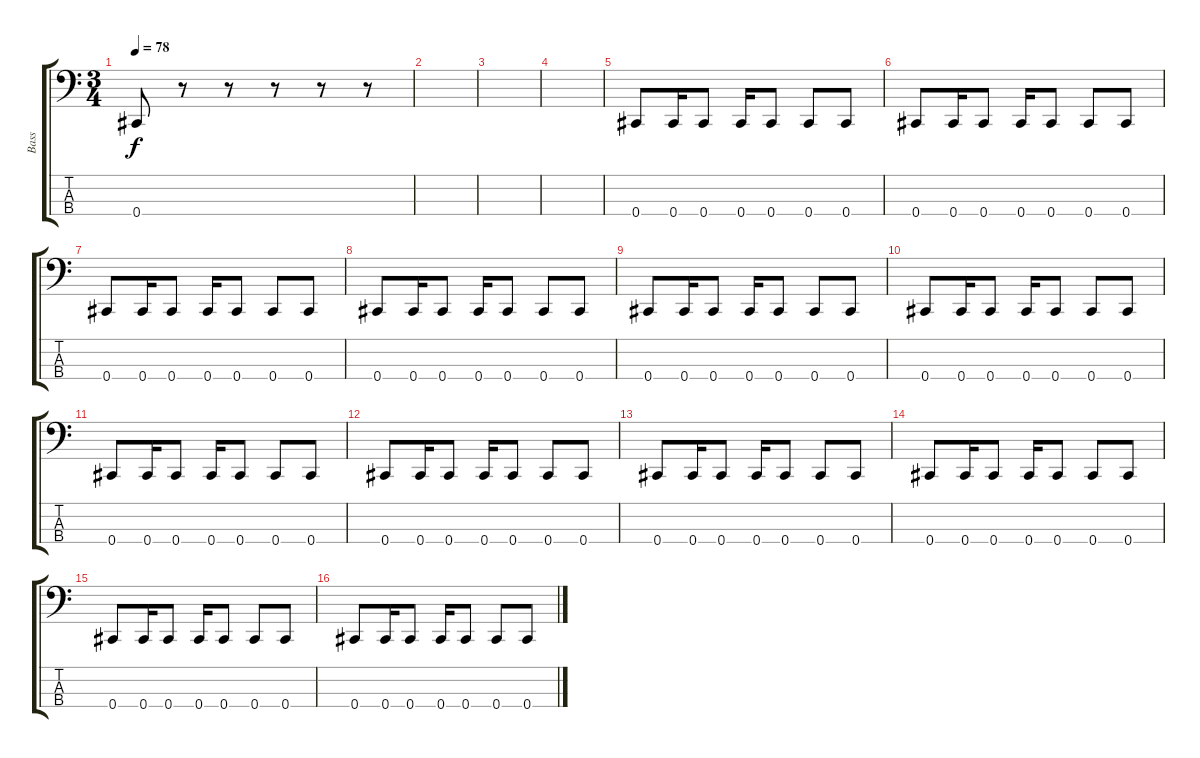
\track ("Bass" "Bass") {instrument electricbasspick}
\staff {score tabs}
\tuning (E2 B1 Gb1 Db1) {hide}
\ts (3 4)
\tempo 78
\clef f4
\ks c
0.4.8{dy f} r.8 r.8 r.8 r.8 r.8 |
|
|
|
0.4.8 0.4.16 0.4.8 0.4.16 0.4.8 0.4.8 0.4.8 |
0.4.8 0.4.16 0.4.8 0.4.16 0.4.8 0.4.8 0.4.8 |
0.4.8 0.4.16 0.4.8 0.4.16 0.4.8 0.4.8 0.4.8 |
0.4.8 0.4.16 0.4.8 0.4.16 0.4.8 0.4.8 0.4.8 |
0.4.8 0.4.16 0.4.8 0.4.16 0.4.8 0.4.8 0.4.8 |
0.4.8 0.4.16 0.4.8 0.4.16 0.4.8 0.4.8 0.4.8 |
0.4.8 0.4.16 0.4.8 0.4.16 0.4.8 0.4.8 0.4.8 |
0.4.8 0.4.16 0.4.8 0.4.16 0.4.8 0.4.8 0.4.8 |
0.4.8 0.4.16 0.4.8 0.4.16 0.4.8 0.4.8 0.4.8 |
0.4.8 0.4.16 0.4.8 0.4.16 0.4.8 0.4.8 0.4.8 |
0.4.8 0.4.16 0.4.8 0.4.16 0.4.8 0.4.8 0.4.8 |
0.4.8 0.4.16 0.4.8 0.4.16 0.4.8 0.4.8 0.4.8
